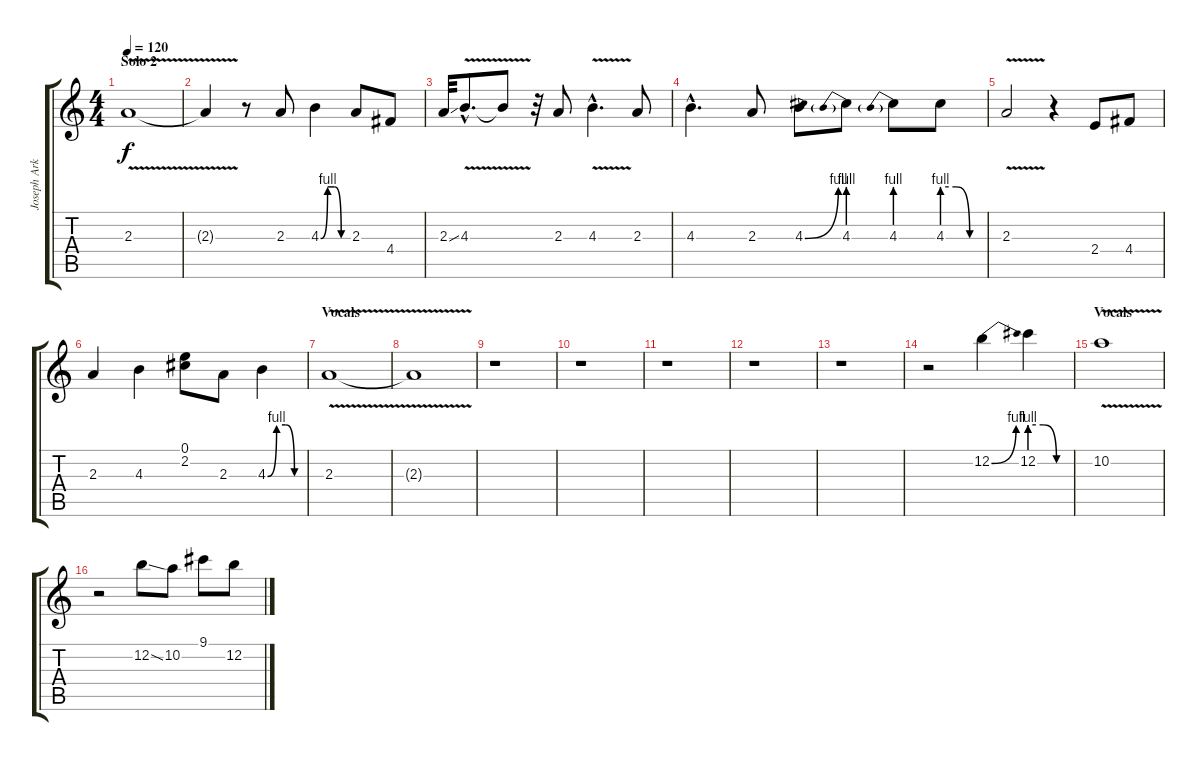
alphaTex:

\track ("Joseph Arkansas" "Joseph Ark") {instrument electricguitarjazz}
\staff {score tabs}
\tuning (E4 B3 G3 D3 A2 E2) {hide}
\ts (4 4)
\section ("" "Solo 2")
\tempo 120
\clef g2
\ks c
2.3{v}.1{dy f} |
2.3{t}.4 r.8 2.3.8 4.3{be (custom 0 0 15 4 30 4 45 0 60 0)}.4 2.3.8 4.4.8 |
2.3{ss}.32 4.3{v hac}.8{d} 4.3{t}.8 r.32 2.3.8 4.3{v hac}.4{d} 2.3.8 |
4.3{hac}.4{d} 2.3.8 4.3{be (bend 0 0 60 4)}.8 4.3{be (prebend 0 4 60 4)}.8 4.3{be (prebend 0 4 60 4)}.8 4.3{be (custom 0 4 20 4 40 0 60 0)}.8 |
2.3{v}.2 r.4 2.4.8 4.4.8 |
2.3.4 4.3.4 (0.1 2.2).8 2.3.8 4.3{be (custom 0 0 15 4 30 4 45 0 60 0)}.4 |
\section ("" "Vocals")
2.3{v}.1 |
2.3{t}.1 |
r.1 |
r.1 |
r.1 |
r.1 |
r.1 |
r.2 12.2{be (bend 0 0 60 4)}.4 12.2{be (custom 0 4 20 4 40 0 60 0)}.4 |
\section ("" "Vocals")
10.2{v}.1 |
r.2 12.2{ss}.8 10.2.8 9.1.8 12.2.8
